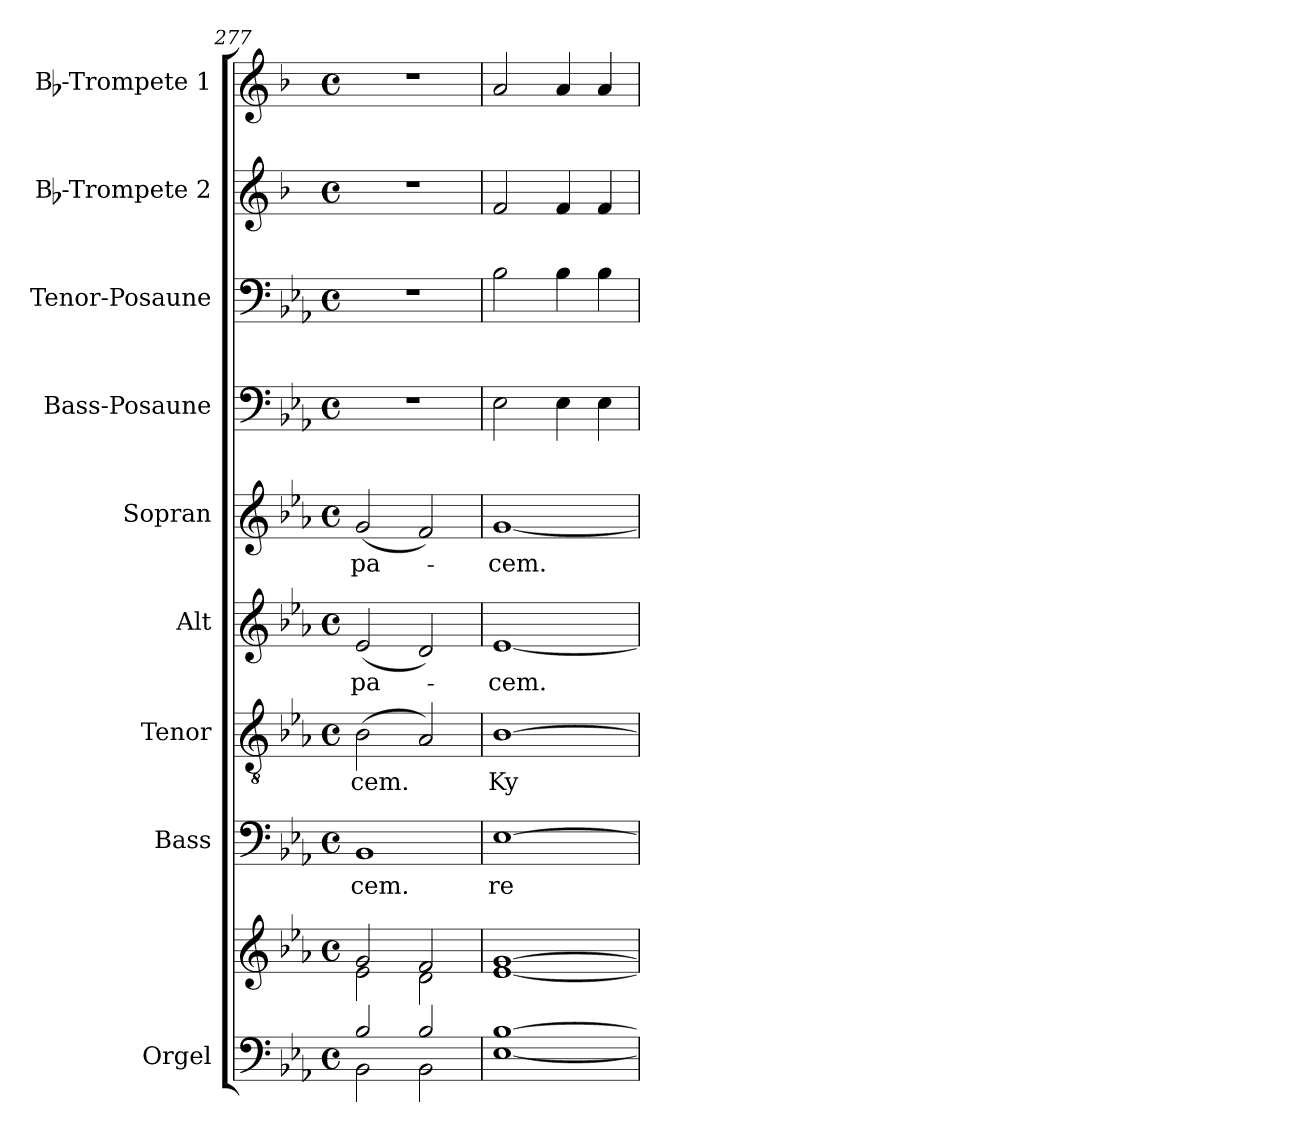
**kern	**kern	**kern	**text	**kern	**text	**kern	**text	**kern	**text	**kern	**kern	**kern	**kern
*part9	*part9	*part8	*part8	*part7	*part7	*part6	*part6	*part5	*part5	*part4	*part3	*part2	*part1
*staff10	*staff9	*staff8	*staff8	*staff7	*staff7	*staff6	*staff6	*staff5	*staff5	*staff4	*staff3	*staff2	*staff1
*I"Orgel	*	*I"Bass	*	*I"Tenor	*	*I"Alt	*	*I"Sopran	*	*I"Bass-Posaune	*I"Tenor-Posaune	*I"Bb-Trompete 2	*I"Bb-Trompete 1
*I'Org.	*	*I'B.	*	*I'T.	*	*I'A.	*	*I'S.	*	*I'B. Pos.	*I'T. Pos.	*I'Trp. 2	*I'Trp. 1
*clefF4	*clefG2	*clefF4	*	*clefGv2	*	*clefG2	*	*clefG2	*	*clefF4	*clefF4	*clefG2	*clefG2
*	*	*	*	*	*	*	*	*	*	*	*	*ITrd1c2	*ITrd1c2
*k[b-e-a-]	*k[b-e-a-]	*k[b-e-a-]	*	*k[b-e-a-]	*	*k[b-e-a-]	*	*k[b-e-a-]	*	*k[b-e-a-]	*k[b-e-a-]	*k[b-e-a-]	*k[b-e-a-]
*E-:	*E-:	*E-:	*	*E-:	*	*E-:	*	*E-:	*	*E-:	*E-:	*E-:	*E-:
*M4/4	*M4/4	*M4/4	*	*M4/4	*	*M4/4	*	*M4/4	*	*M4/4	*M4/4	*M4/4	*M4/4
*met(c)	*met(c)	*met(c)	*	*met(c)	*	*met(c)	*	*met(c)	*	*met(c)	*met(c)	*met(c)	*met(c)
=277	=277	=277	=277	=277	=277	=277	=277	=277	=277	=277	=277	=277	=277
*^	*^	*	*	*	*	*	*	*	*	*	*	*	*
!	!	!	!	!	!LO:LY:b	!	!LO:LY:b	!	!LO:LY:b	!	!LO:LY:b	!	!	!	!
2B-/	2BB-\	2g/	2e-\	1BB-	-cem.	(>2B-\	-cem.	(<2e-/	pa-	(<2g/	pa-	1r	1r	1r	1r
2B-/	2BB-\	2f/	2d\	.	.	2A-/)	.	2d/)	.	2f/)	.	.	.	.	.
=278	=278	=278	=278	=278	=278	=278	=278	=278	=278	=278	=278	=278	=278	=278	=278
!	!	!	!	!	!LO:LY:b	!	!LO:LY:b	!	!LO:LY:b	!	!LO:LY:b	!	!	!	!
[>1B-	[<1E-	[>1g	[<1e-	[1E-	re-	[1B-	Ky-	[1e-	-cem.	[1g	-cem.	2E-\	2B-\	2e-/	2g/
.	.	.	.	.	.	.	.	.	.	.	.	4E-\	4B-\	4e-/	4g/
.	.	.	.	.	.	.	.	.	.	.	.	4E-\	4B-\	4e-/	4g/
*v	*v	*	*	*	*	*	*	*	*	*	*	*	*	*	*
*	*v	*v	*	*	*	*	*	*	*	*	*	*	*	*
=	=	=	=	=	=	=	=	=	=	=	=	=	=
*-	*-	*-	*-	*-	*-	*-	*-	*-	*-	*-	*-	*-	*-
